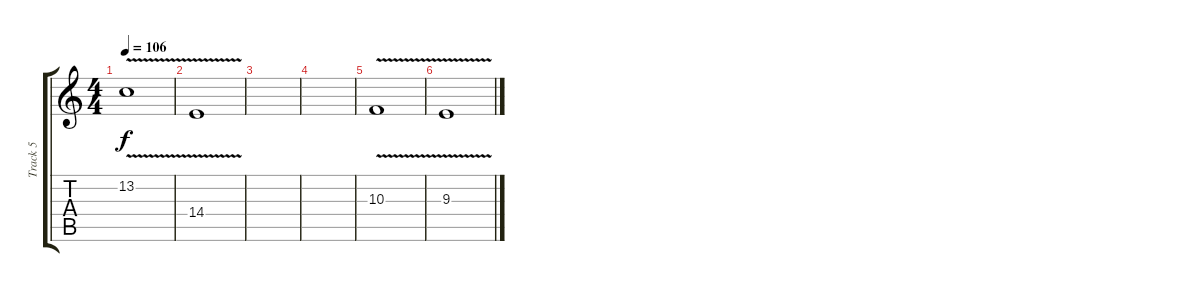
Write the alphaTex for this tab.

\track ("Track 5" "Track 5") {instrument violin}
\staff {score tabs}
\tuning (E4 B3 G3 D3 A2 E2) {hide}
\ts (4 4)
\tempo 106
\clef g2
\ks c
13.2{v}.1{dy f} |
14.4{v}.1 |
|
|
10.3{v}.1 |
9.3{v}.1
